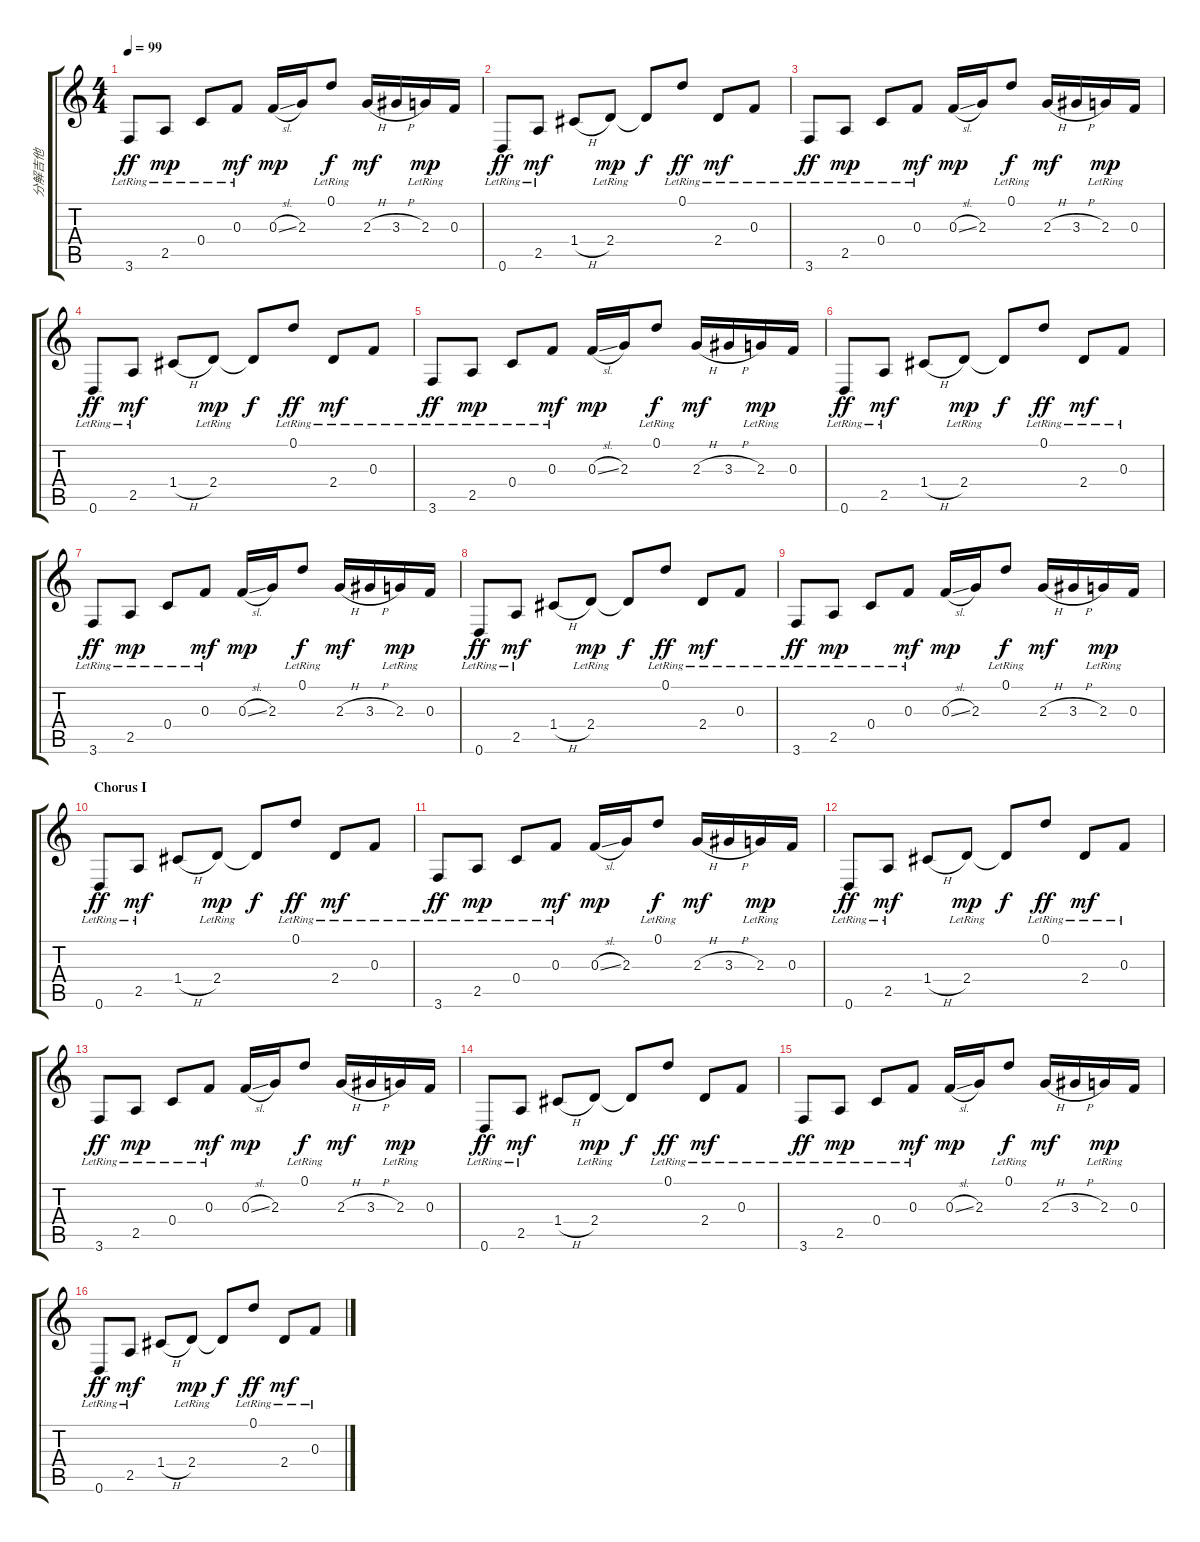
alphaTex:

\track ("分解吉他" "分解吉他") {instrument electricguitarclean}
\staff {score tabs}
\tuning (D4 A3 F3 C3 G2 D2) {hide}
\ts (4 4)
\tempo 99
\clef g2
\ks c
3.6{lr}.8{dy ff} 2.5{lr}.8{dy mp} 0.4{lr}.8 0.3{lr}.8{dy mf} 0.3{sl}.16{dy mp} 2.3.16 0.1{lr}.8{dy f} 2.3{h}.16{dy mf} 3.3{h}.16 2.3{lr}.16{dy mp} 0.3.16 |
0.6{lr}.8{dy ff} 2.5{lr}.8{dy mf} 1.4{h}.8 2.4{lr}.8{dy mp} 2.4{t}.8{dy f} 0.1{lr}.8{dy ff} 2.4{lr}.8{dy mf} 0.3{lr}.8 |
3.6{lr}.8{dy ff} 2.5{lr}.8{dy mp} 0.4{lr}.8 0.3{lr}.8{dy mf} 0.3{sl}.16{dy mp} 2.3.16 0.1{lr}.8{dy f} 2.3{h}.16{dy mf} 3.3{h}.16 2.3{lr}.16{dy mp} 0.3.16 |
0.6{lr}.8{dy ff} 2.5{lr}.8{dy mf} 1.4{h}.8 2.4{lr}.8{dy mp} 2.4{t}.8{dy f} 0.1{lr}.8{dy ff} 2.4{lr}.8{dy mf} 0.3{lr}.8 |
3.6{lr}.8{dy ff} 2.5{lr}.8{dy mp} 0.4{lr}.8 0.3{lr}.8{dy mf} 0.3{sl}.16{dy mp} 2.3.16 0.1{lr}.8{dy f} 2.3{h}.16{dy mf} 3.3{h}.16 2.3{lr}.16{dy mp} 0.3.16 |
0.6{lr}.8{dy ff} 2.5{lr}.8{dy mf} 1.4{h}.8 2.4{lr}.8{dy mp} 2.4{t}.8{dy f} 0.1{lr}.8{dy ff} 2.4{lr}.8{dy mf} 0.3{lr}.8 |
3.6{lr}.8{dy ff} 2.5{lr}.8{dy mp} 0.4{lr}.8 0.3{lr}.8{dy mf} 0.3{sl}.16{dy mp} 2.3.16 0.1{lr}.8{dy f} 2.3{h}.16{dy mf} 3.3{h}.16 2.3{lr}.16{dy mp} 0.3.16 |
0.6{lr}.8{dy ff} 2.5{lr}.8{dy mf} 1.4{h}.8 2.4{lr}.8{dy mp} 2.4{t}.8{dy f} 0.1{lr}.8{dy ff} 2.4{lr}.8{dy mf} 0.3{lr}.8 |
3.6{lr}.8{dy ff} 2.5{lr}.8{dy mp} 0.4{lr}.8 0.3{lr}.8{dy mf} 0.3{sl}.16{dy mp} 2.3.16 0.1{lr}.8{dy f} 2.3{h}.16{dy mf} 3.3{h}.16 2.3{lr}.16{dy mp} 0.3.16 |
\section ("" "Chorus I")
0.6{lr}.8{dy ff} 2.5{lr}.8{dy mf} 1.4{h}.8 2.4{lr}.8{dy mp} 2.4{t}.8{dy f} 0.1{lr}.8{dy ff} 2.4{lr}.8{dy mf} 0.3{lr}.8 |
3.6{lr}.8{dy ff} 2.5{lr}.8{dy mp} 0.4{lr}.8 0.3{lr}.8{dy mf} 0.3{sl}.16{dy mp} 2.3.16 0.1{lr}.8{dy f} 2.3{h}.16{dy mf} 3.3{h}.16 2.3{lr}.16{dy mp} 0.3.16 |
0.6{lr}.8{dy ff} 2.5{lr}.8{dy mf} 1.4{h}.8 2.4{lr}.8{dy mp} 2.4{t}.8{dy f} 0.1{lr}.8{dy ff} 2.4{lr}.8{dy mf} 0.3{lr}.8 |
3.6{lr}.8{dy ff} 2.5{lr}.8{dy mp} 0.4{lr}.8 0.3{lr}.8{dy mf} 0.3{sl}.16{dy mp} 2.3.16 0.1{lr}.8{dy f} 2.3{h}.16{dy mf} 3.3{h}.16 2.3{lr}.16{dy mp} 0.3.16 |
0.6{lr}.8{dy ff} 2.5{lr}.8{dy mf} 1.4{h}.8 2.4{lr}.8{dy mp} 2.4{t}.8{dy f} 0.1{lr}.8{dy ff} 2.4{lr}.8{dy mf} 0.3{lr}.8 |
3.6{lr}.8{dy ff} 2.5{lr}.8{dy mp} 0.4{lr}.8 0.3{lr}.8{dy mf} 0.3{sl}.16{dy mp} 2.3.16 0.1{lr}.8{dy f} 2.3{h}.16{dy mf} 3.3{h}.16 2.3{lr}.16{dy mp} 0.3.16 |
0.6{lr}.8{dy ff} 2.5{lr}.8{dy mf} 1.4{h}.8 2.4{lr}.8{dy mp} 2.4{t}.8{dy f} 0.1{lr}.8{dy ff} 2.4{lr}.8{dy mf} 0.3{lr}.8
